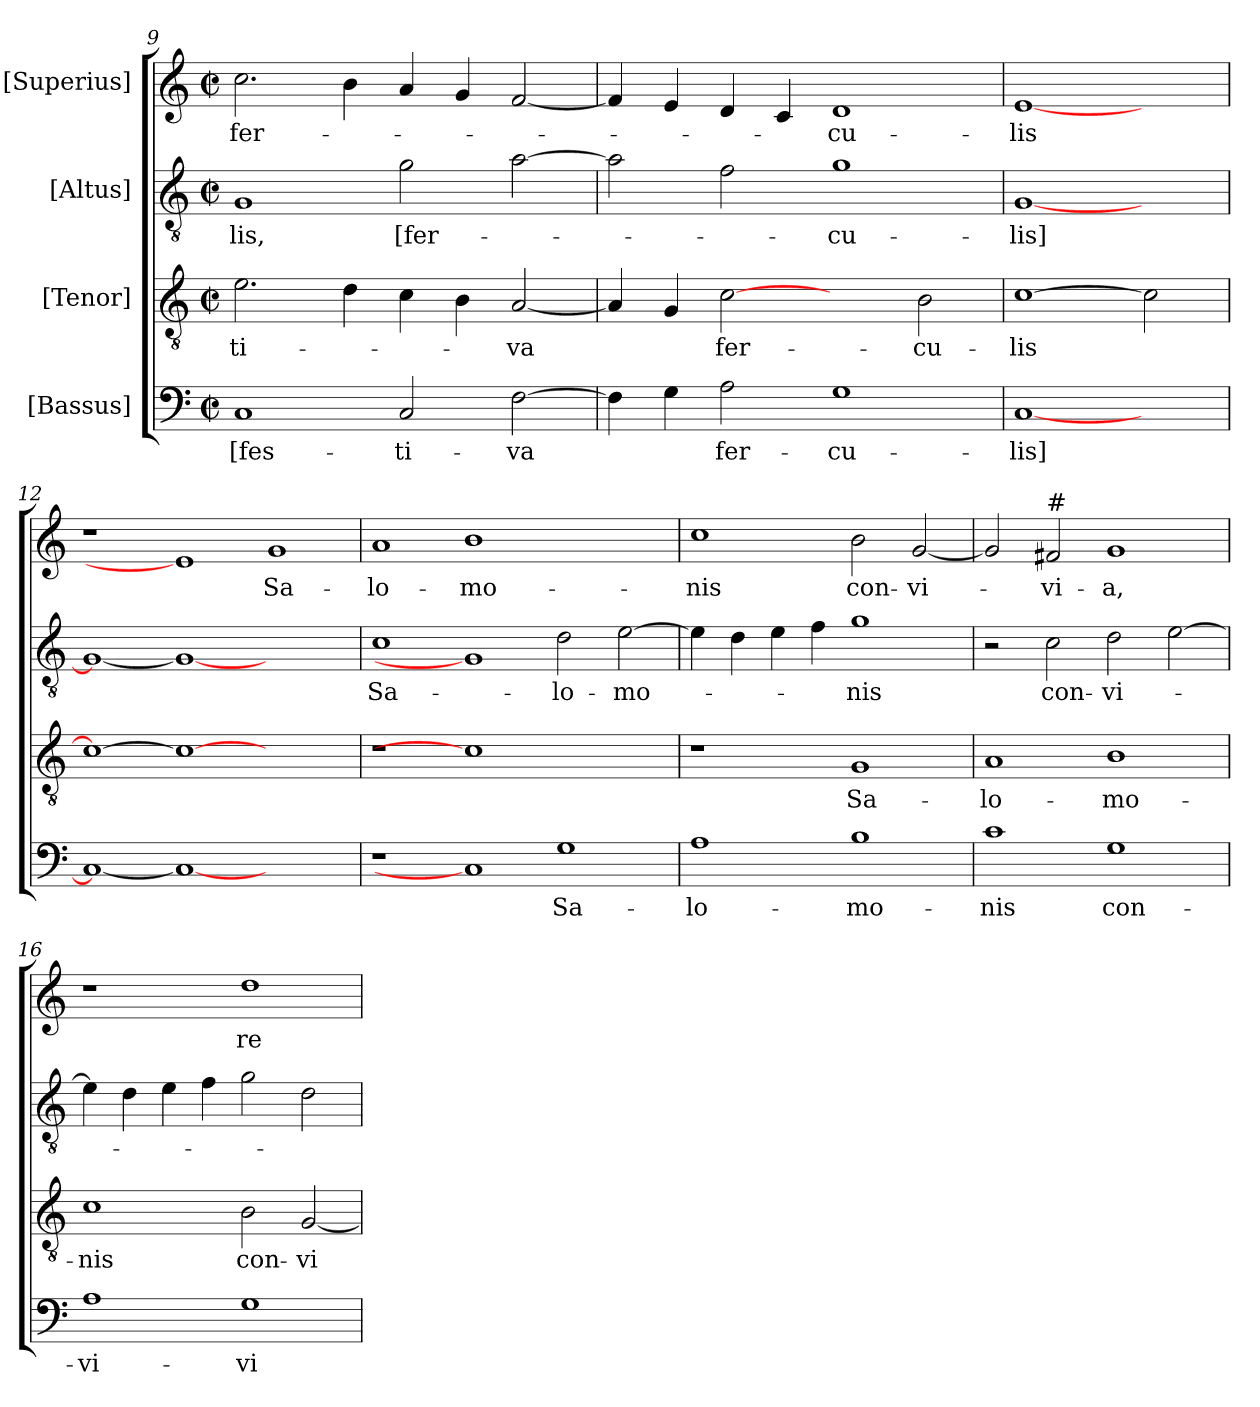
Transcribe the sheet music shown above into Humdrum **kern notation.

**kern	**text	**kern	**text	**kern	**text	**kern	**text
*part4	*part4	*part3	*part3	*part2	*part2	*part1	*part1
*staff4	*staff4	*staff3	*staff3	*staff2	*staff2	*staff1	*staff1
*I"[Bassus]	*	*I"[Tenor]	*	*I"[Altus]	*	*I"[Superius]	*
*clefF4	*	*clefGv2	*	*clefGv2	*	*clefG2	*
*	*	*ITrd7c12	*	*ITrd7c12	*	*	*
*k[]	*	*k[]	*	*k[]	*	*k[]	*
*C:	*	*C:	*	*C:	*	*C:	*
*M2/2	*	*M2/2	*	*M2/2	*	*M2/2	*
*met(c|)	*	*met(c|)	*	*met(c|)	*	*met(c|)	*
=9	=9	=9	=9	=9	=9	=9	=9
!	!LO:LY:b:color=#000000	!	!	!	!	!	!
!	!	!	!LO:LY:b:color=#000000	!	!	!	!
!	!	!	!	!	!LO:LY:b:color=#000000	!	!
!	!	!	!	!	!	!	!LO:LY:b:color=#000000
1Ci	[fes-	2.Ei\	-ti-	1GGi	-lis,	2.cci\	fer-
.	.	4Di\	.	.	.	4bi\	.
!	!LO:LY:b:color=#000000	!	!	!	!	!	!
!	!	!	!	!	!LO:LY:b:color=#000000	!	!
2Ci/	-ti-	4Ci\	.	2Gi\	[fer-	4ai/	.
.	.	4BBi\	.	.	.	4gi/	.
!	!LO:LY:b:color=#000000	!	!	!	!	!	!
!	!	!	!LO:LY:b:color=#000000	!	!	!	!
[>2Fi\	-va	[<2AAi/	-va	[>2Ai\	.	[<2fi/	.
=10	=10	=10	=10	=10	=10	=10	=10
4Fi\]	.	4AAi/]	.	2Ai\]	.	4fi/]	.
4Gi\	.	4GGi/	.	.	.	4ei/	.
!	!LO:LY:b:color=#000000	!	!	!	!	!	!
!	!	!	!LO:LY:b:color=#000000	!	!	!	!
2Ai\	fer-	[2Ci	fer-	2Fi\	.	4di/	.
.	.	.	.	.	.	4ci/	.
!	!LO:LY:b:color=#000000	!	!	!	!	!	!
!	!	!	!	!	!LO:LY:b:color=#000000	!	!
!	!	!	!	!	!	!	!LO:LY:b:color=#000000
1Gi	-cu-	2ryy	.	1Gi	-cu-	1di	-cu-
!	!	!	!LO:LY:b:color=#000000	!	!	!	!
.	.	2BBi\	-cu-	.	.	.	.
=11	=11	=11	=11	=11	=11	=11	=11
!	!LO:LY:b:color=#000000	!	!	!	!	!	!
!	!	!	!LO:LY:b:color=#000000	!	!	!	!
!	!	!	!	!	!LO:LY:b:color=#000000	!	!
!	!	!	!	!	!	!	!LO:LY:b:color=#000000
[<1Ci	-lis]	[>1Ci	-lis	[<1GGi	-lis]	[1ei	-lis
2ryy	.	2Ci]	.	2ryy	.	2ryy	.
=12	=12	=12	=12	=12	=12	=12	=12
1Ci_<	.	1Ci_>	.	1GGi_<	.	1r	.
1Ci_	.	1Ci_	.	1GGi_	.	1ei]	.
!	!	!	!	!	!	!	!LO:LY:b:color=#000000
1ryy	.	1ryy	.	1ryy	.	1gi	Sa-
!!LO:LB:g=z
=13	=13	=13	=13	=13	=13	=13	=13
!	!	!LO:N:vis=1	!	!	!	!	!
!	!	!	!	!	!LO:LY:b:color=#000000	!	!
!	!	!	!	!	!	!	!LO:LY:b:color=#000000
1r	.	1r	.	1Ci	Sa-	1ai	-lo-
!	!	!	!	!	!	!	!LO:LY:b:color=#000000
1Ci]	.	1Ci]	.	1GGi]	.	1bi	-mo-
!	!LO:LY:b:color=#000000	!	!	!	!	!	!
!	!	!	!	!	!LO:LY:b:color=#000000	!	!
1Gi	Sa-	1ryy	.	2Di\	-lo-	1ryy	.
!	!	!	!	!	!LO:LY:b:color=#000000	!	!
.	.	.	.	[>2Ei\	-mo-	.	.
=14	=14	=14	=14	=14	=14	=14	=14
!	!LO:LY:b:color=#000000	!	!	!	!	!	!
!	!	!	!	!	!	!	!LO:LY:b:color=#000000
1Ai	-lo-	1r	.	4Ei\]	.	1cci	-nis
.	.	.	.	4Di\	.	.	.
.	.	.	.	4Ei\	.	.	.
.	.	.	.	4Fi\	.	.	.
!	!LO:LY:b:color=#000000	!	!	!	!	!	!
!	!	!	!LO:LY:b:color=#000000	!	!	!	!
!	!	!	!	!	!LO:LY:b:color=#000000	!	!
!	!	!	!	!	!	!	!LO:LY:b:color=#000000
1Bi	-mo-	1GGi	Sa-	1Gi	-nis	2bi\	con-
!	!	!	!	!	!	!	!LO:LY:b:color=#000000
.	.	.	.	.	.	[<2gi/	-vi-
=15	=15	=15	=15	=15	=15	=15	=15
!	!LO:LY:b:color=#000000	!	!	!	!	!	!
!	!	!	!LO:LY:b:color=#000000	!	!	!	!
1ci	-nis	1AAi	-lo-	2r	.	2gi/]	.
!	!	!	!	!	!LO:LY:b:color=#000000	!	!
!	!	!	!	!	!	!LO:TX:a:t=#	!
!	!	!	!	!	!	!	!LO:LY:b:color=#000000
.	.	.	.	2Ci\	con-	2f#i/	-vi-
!	!LO:LY:b:color=#000000	!	!	!	!	!	!
!	!	!	!LO:LY:b:color=#000000	!	!	!	!
!	!	!	!	!	!LO:LY:b:color=#000000	!	!
!	!	!	!	!	!	!	!LO:LY:b:color=#000000
1Gi	con-	1BBi	-mo-	2Di\	-vi-	1gi	-a,
.	.	.	.	[>2Ei\	.	.	.
=16	=16	=16	=16	=16	=16	=16	=16
!	!LO:LY:b:color=#000000	!	!	!	!	!	!
!	!	!	!LO:LY:b:color=#000000	!	!	!	!
1Ai	-vi-	1Ci	-nis	4Ei\]	.	1r	.
.	.	.	.	4Di\	.	.	.
.	.	.	.	4Ei\	.	.	.
.	.	.	.	4Fi\	.	.	.
!	!LO:LY:b:color=#000000	!	!	!	!	!	!
!	!	!	!LO:LY:b:color=#000000	!	!	!	!
!	!	!	!	!	!	!	!LO:LY:b:color=#000000
1Gi	-vi-	2BBi\	con-	2Gi\	.	1ddi	re-
!	!	!	!LO:LY:b:color=#000000	!	!	!	!
.	.	[<2GGi/	-vi-	2Di\	.	.	.
=	=	=	=	=	=	=	=
*-	*-	*-	*-	*-	*-	*-	*-
